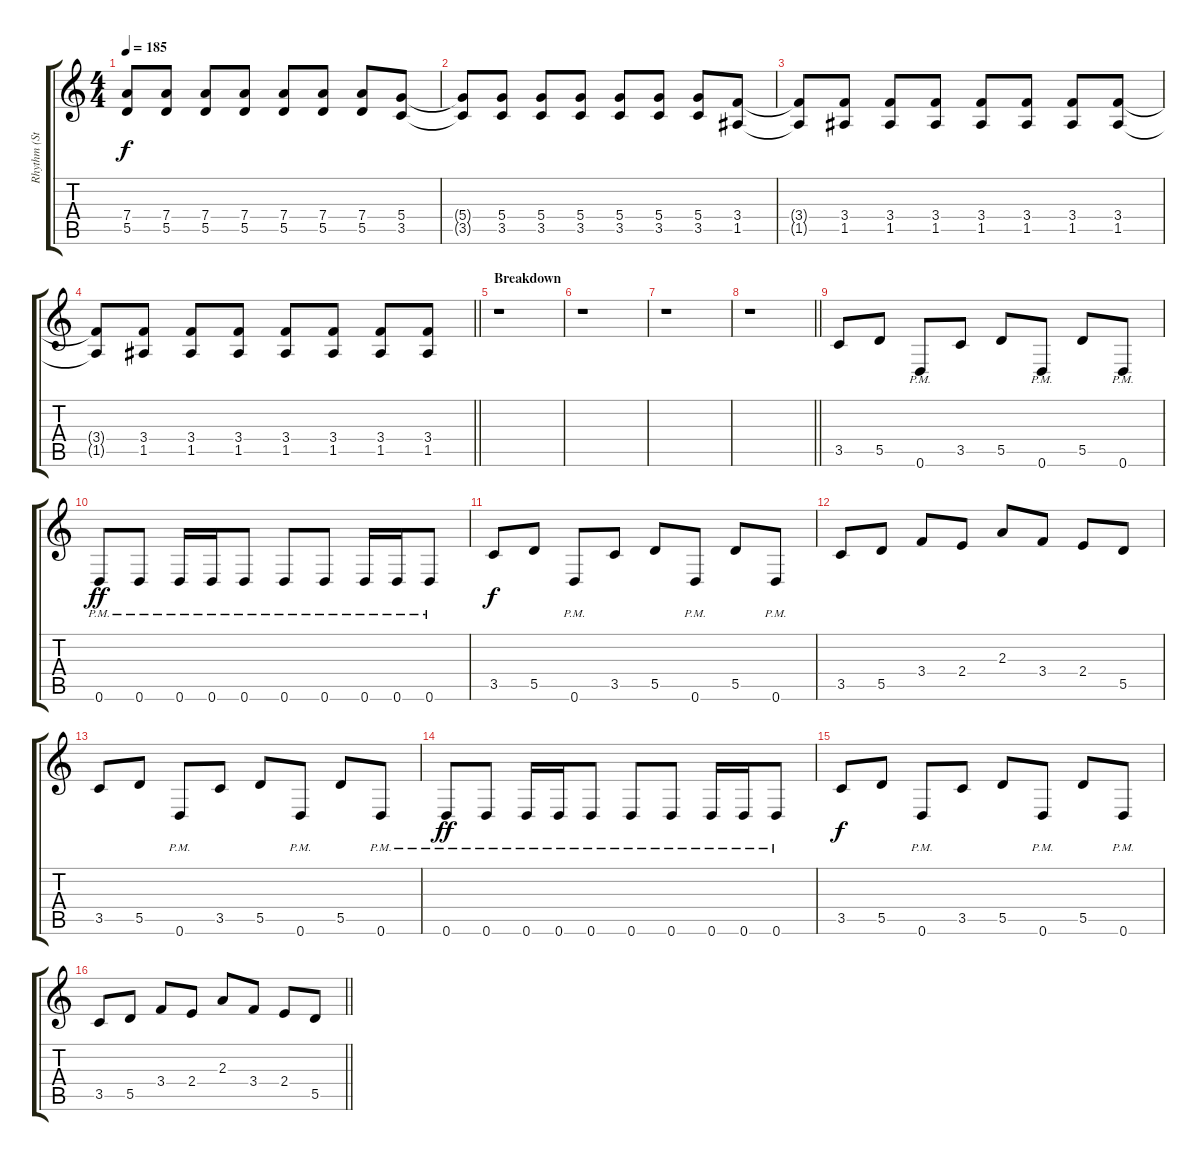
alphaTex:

\track ("Rhythm (Standard Tuning)" "Rhythm (St") {mute instrument overdrivenguitar}
\staff {score tabs}
\tuning (E4 B3 G3 D3 A2 D2) {hide}
\ts (4 4)
\tempo 185
\clef g2
\ks c
(7.4 5.5).8{dy f balance 8} (7.4 5.5).8 (7.4 5.5).8 (7.4 5.5).8 (7.4 5.5).8 (7.4 5.5).8 (7.4 5.5).8 (5.4 3.5).8 |
(5.4{t} 3.5{t}).8 (5.4 3.5).8 (5.4 3.5).8 (5.4 3.5).8 (5.4 3.5).8 (5.4 3.5).8 (5.4 3.5).8 (3.4 1.5).8 |
(3.4{t} 1.5{t}).8 (3.4 1.5).8 (3.4 1.5).8 (3.4 1.5).8 (3.4 1.5).8 (3.4 1.5).8 (3.4 1.5).8 (3.4 1.5).8 |
\barLineRight lightlight
(3.4{t} 1.5{t}).8 (3.4 1.5).8 (3.4 1.5).8 (3.4 1.5).8 (3.4 1.5).8 (3.4 1.5).8 (3.4 1.5).8 (3.4 1.5).8 |
\section ("" "Breakdown")
r.1 |
r.1 |
r.1 |
\barLineRight lightlight
r.1 |
3.5.8{volume 13 balance 0 instrument overdrivenguitar} 5.5.8 0.6{pm}.8 3.5.8 5.5.8 0.6{pm}.8 5.5.8 0.6{pm}.8 |
0.6{pm}.8{dy ff} 0.6{pm}.8 0.6{pm}.16 0.6{pm}.16 0.6{pm}.8 0.6{pm}.8 0.6{pm}.8 0.6{pm}.16 0.6{pm}.16 0.6{pm}.8 |
3.5.8{dy f} 5.5.8 0.6{pm}.8 3.5.8 5.5.8 0.6{pm}.8 5.5.8 0.6{pm}.8 |
3.5.8 5.5.8 3.4.8 2.4.8 2.3.8 3.4.8 2.4.8 5.5.8 |
3.5.8 5.5.8 0.6{pm}.8 3.5.8 5.5.8 0.6{pm}.8 5.5.8 0.6{pm}.8 |
0.6{pm}.8{dy ff} 0.6{pm}.8 0.6{pm}.16 0.6{pm}.16 0.6{pm}.8 0.6{pm}.8 0.6{pm}.8 0.6{pm}.16 0.6{pm}.16 0.6{pm}.8 |
3.5.8{dy f} 5.5.8 0.6{pm}.8 3.5.8 5.5.8 0.6{pm}.8 5.5.8 0.6{pm}.8 |
\barLineRight lightlight
3.5.8 5.5.8 3.4.8 2.4.8 2.3.8 3.4.8 2.4.8 5.5.8
